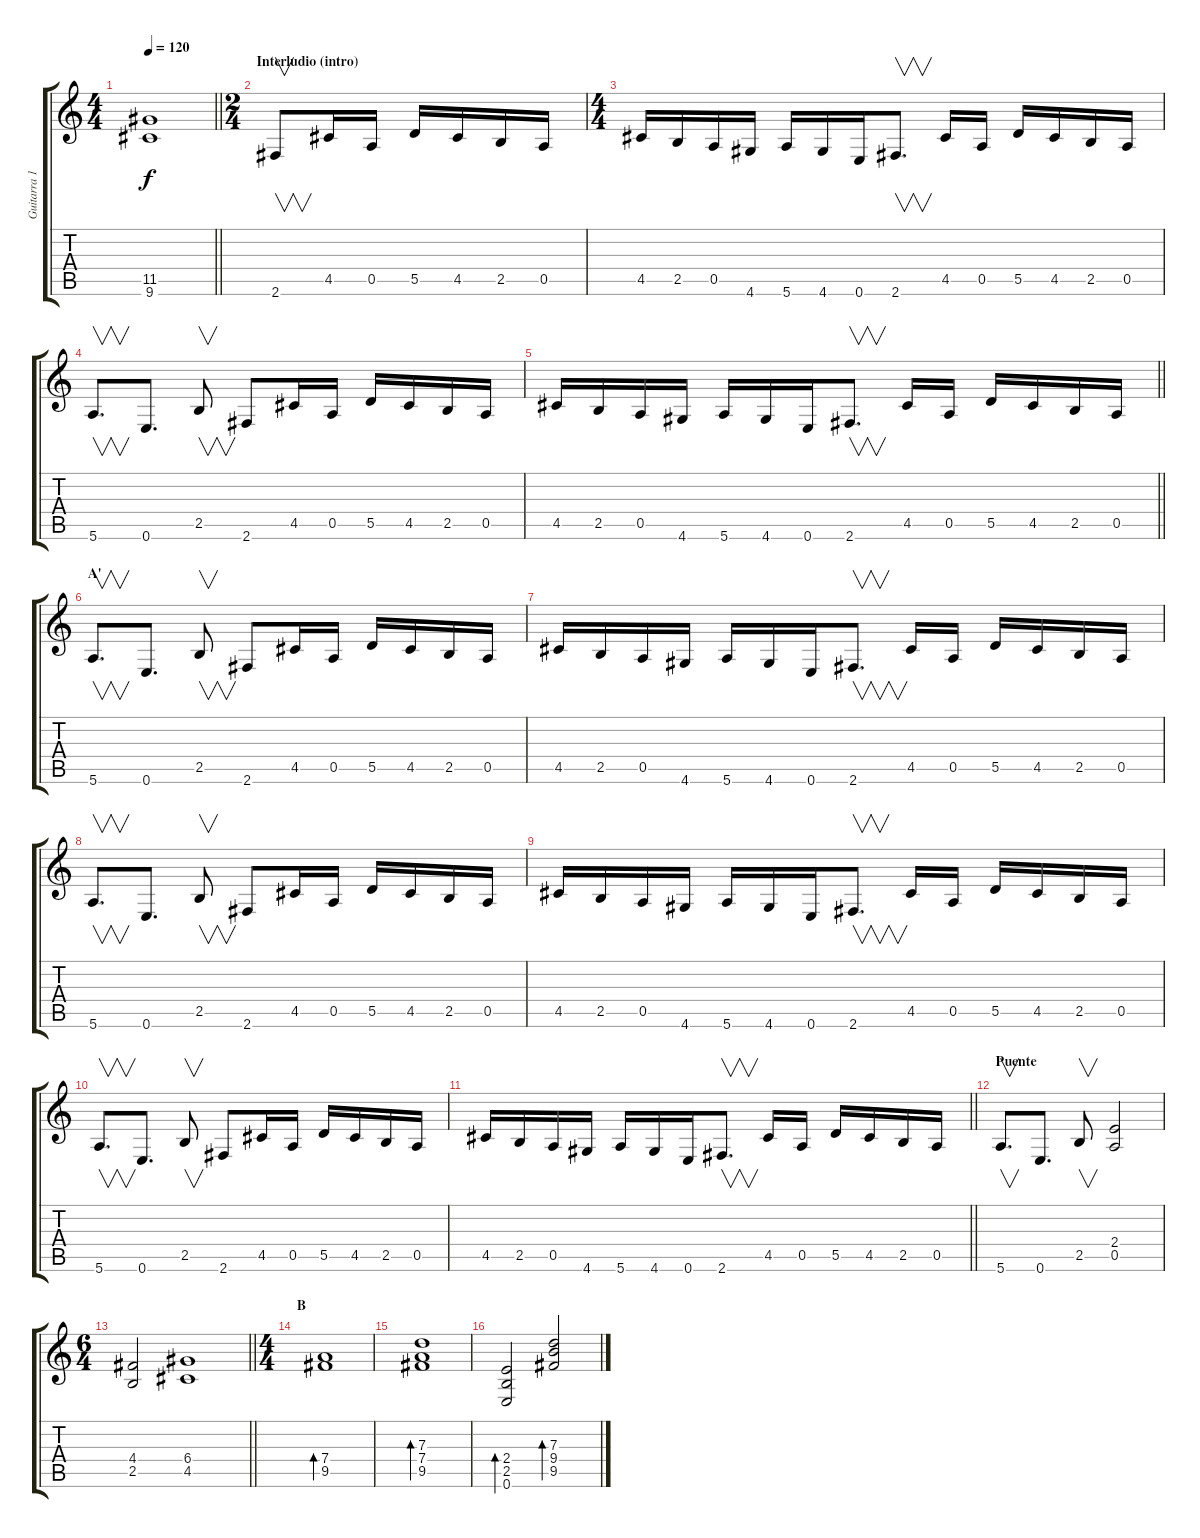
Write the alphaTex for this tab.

\track ("Guitarra 1" "Guitarra 1") {instrument distortionguitar}
\staff {score tabs}
\tuning (E4 B3 G3 D3 A2 E2) {hide}
\ts (4 4)
\tempo 120
\clef g2
\barLineRight lightlight
\ks c
(11.5 9.6).1{dy f} |
\ts (2 4)
\section ("" "Interludio (intro)")
2.6.8{v} 4.5.16 0.5.16 5.5.16 4.5.16 2.5.16 0.5.16 |
\ts (4 4)
4.5.16 2.5.16 0.5.16 4.6.16 5.6.16 4.6.16 0.6.16 2.6.8{v d} 4.5.16 0.5.16 5.5.16 4.5.16 2.5.16 0.5.16 |
5.6.8{v d} 0.6.8{d} 2.5.8{v} 2.6.8 4.5.16 0.5.16 5.5.16 4.5.16 2.5.16 0.5.16 |
\barLineRight lightlight
4.5.16 2.5.16 0.5.16 4.6.16 5.6.16 4.6.16 0.6.16 2.6.8{v d} 4.5.16 0.5.16 5.5.16 4.5.16 2.5.16 0.5.16 |
\section ("" "A'")
5.6.8{v d} 0.6.8{d} 2.5.8{v} 2.6.8 4.5.16 0.5.16 5.5.16 4.5.16 2.5.16 0.5.16 |
4.5.16 2.5.16 0.5.16 4.6.16 5.6.16 4.6.16 0.6.16 2.6.8{v d} 4.5.16 0.5.16 5.5.16 4.5.16 2.5.16 0.5.16 |
5.6.8{v d} 0.6.8{d} 2.5.8{v} 2.6.8 4.5.16 0.5.16 5.5.16 4.5.16 2.5.16 0.5.16 |
4.5.16 2.5.16 0.5.16 4.6.16 5.6.16 4.6.16 0.6.16 2.6.8{v d} 4.5.16 0.5.16 5.5.16 4.5.16 2.5.16 0.5.16 |
5.6.8{v d} 0.6.8{d} 2.5.8{v} 2.6.8 4.5.16 0.5.16 5.5.16 4.5.16 2.5.16 0.5.16 |
\barLineRight lightlight
4.5.16 2.5.16 0.5.16 4.6.16 5.6.16 4.6.16 0.6.16 2.6.8{v d} 4.5.16 0.5.16 5.5.16 4.5.16 2.5.16 0.5.16 |
\section ("" "Puente")
5.6.8{v d} 0.6.8{d} 2.5.8{v} (2.4 0.5).2 |
\ts (6 4)
\barLineRight lightlight
(4.4 2.5).2 (6.4 4.5).1 |
\ts (4 4)
\section ("" "B")
(7.4 9.5).1{bd 480} |
(7.3 7.4 9.5).1{bd 60} |
(2.4 2.5 0.6).2{bd 60} (7.3 9.4 9.5).2{bd 240}
